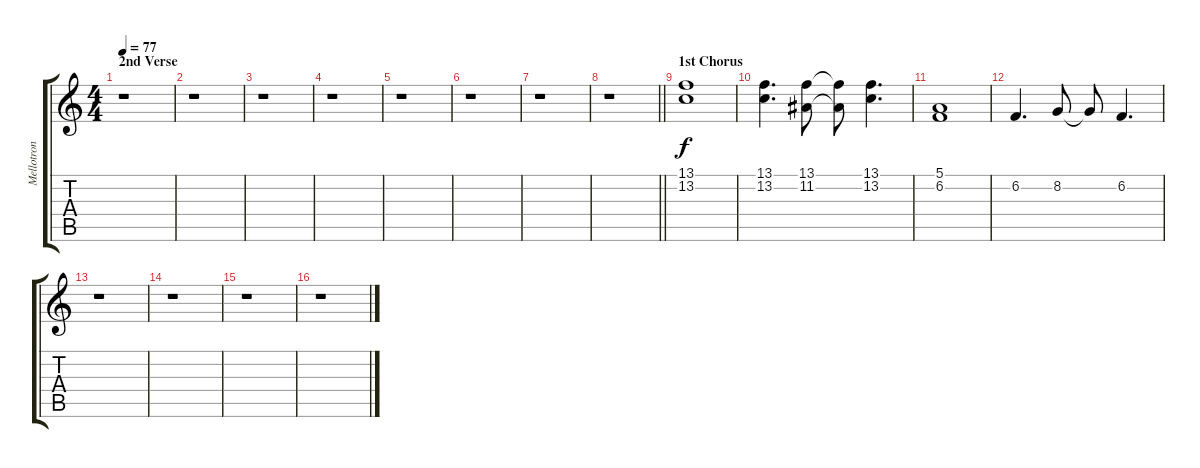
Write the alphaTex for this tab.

\track ("Mellotron" "Mellotron") {instrument synthstrings1}
\staff {score tabs}
\tuning (E4 B3 G3 D3 A2 E2) {hide}
\ts (4 4)
\section ("" "2nd Verse")
\tempo 77
\clef g2
\ks c
r.1{dy f} |
r.1 |
r.1 |
r.1 |
r.1 |
r.1 |
r.1 |
\barLineRight lightlight
r.1 |
\section ("" "1st Chorus")
(13.1 13.2).1 |
(13.1 13.2).4{d} (13.1 11.2).8 (13.1{t} 11.2{t}).8 (13.1 13.2).4{d} |
(5.1 6.2).1 |
6.2.4{d} 8.2.8 8.2{t}.8 6.2.4{d} |
r.1 |
r.1 |
r.1 |
r.1
